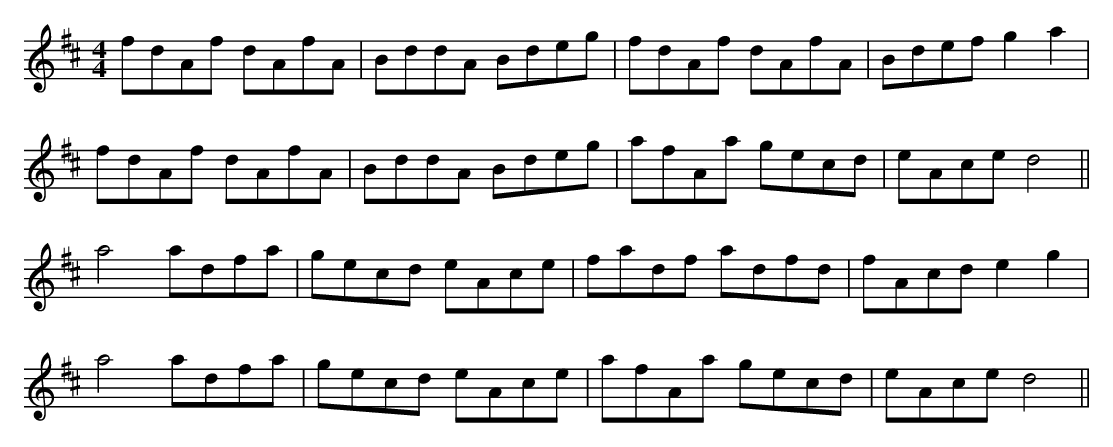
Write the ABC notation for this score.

X:1
M:4/4
K:D
fdAf dAfA|BddA Bdeg|fdAf dAfA|Bdef g2a2|
fdAf dAfA|BddA Bdeg|afAa gecd|eAce d4||
a4 adfa|gecd eAce|fadf adfd|fAcd e2g2|
a4 adfa|gecd eAce|afAa gecd|eAce d4||
